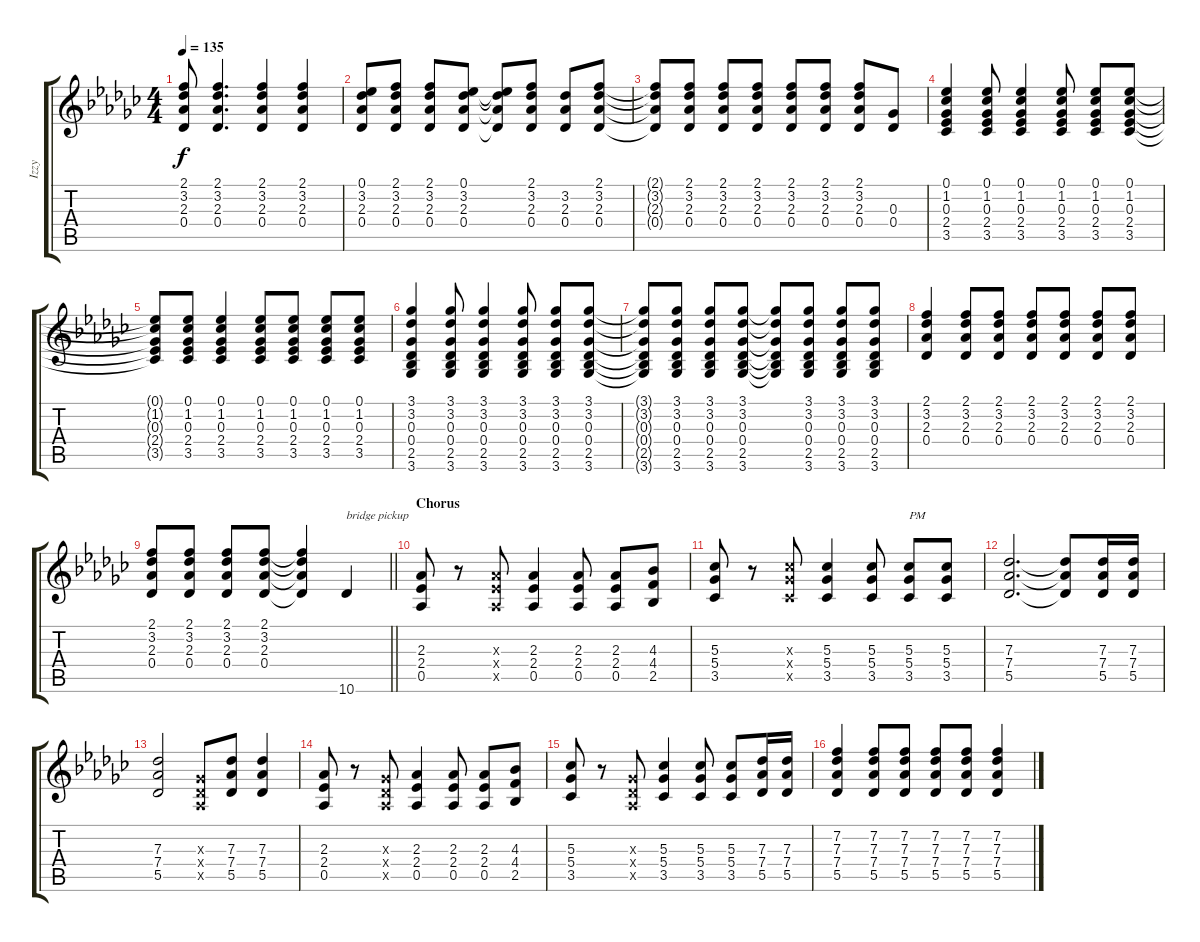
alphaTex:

\track ("Izzy" "Izzy") {instrument acousticguitarsteel}
\staff {score tabs}
\tuning (Eb4 Bb3 Gb3 Db3 Ab2 Eb2) {hide}
\ts (4 4)
\tempo 135
\clef g2
\ks gb
(2.1 3.2 2.3 0.4).8{dy f} (2.1 3.2 2.3 0.4).4{d} (2.1 3.2 2.3 0.4).4 (2.1 3.2 2.3 0.4).4 |
(0.1 3.2 2.3 0.4).8 (2.1 3.2 2.3 0.4).8 (2.1 3.2 2.3 0.4).8 (0.1 3.2 2.3 0.4).8 (0.1{t} 3.2{t} 2.3{t} 0.4{t}).8 (2.1 3.2 2.3 0.4).8 (3.2 2.3 0.4).8 (2.1 3.2 2.3 0.4).8 |
(2.1{t} 3.2{t} 2.3{t} 0.4{t}).8 (2.1 3.2 2.3 0.4).8 (2.1 3.2 2.3 0.4).8 (2.1 3.2 2.3 0.4).8 (2.1 3.2 2.3 0.4).8 (2.1 3.2 2.3 0.4).8 (2.1 3.2 2.3 0.4).8 (0.3 0.4).8 |
(0.1 1.2 0.3 2.4 3.5).4 (0.1 1.2 0.3 2.4 3.5).8 (0.1 1.2 0.3 2.4 3.5).4 (0.1 1.2 0.3 2.4 3.5).8 (0.1 1.2 0.3 2.4 3.5).8 (0.1 1.2 0.3 2.4 3.5).8 |
(0.1{t} 1.2{t} 0.3{t} 2.4{t} 3.5{t}).8 (0.1 1.2 0.3 2.4 3.5).8 (0.1 1.2 0.3 2.4 3.5).4 (0.1 1.2 0.3 2.4 3.5).8 (0.1 1.2 0.3 2.4 3.5).8 (0.1 1.2 0.3 2.4 3.5).8 (0.1 1.2 0.3 2.4 3.5).8 |
(3.1 3.2 0.3 0.4 2.5 3.6).4 (3.1 3.2 0.3 0.4 2.5 3.6).8 (3.1 3.2 0.3 0.4 2.5 3.6).4 (3.1 3.2 0.3 0.4 2.5 3.6).8 (3.1 3.2 0.3 0.4 2.5 3.6).8 (3.1 3.2 0.3 0.4 2.5 3.6).8 |
(3.1{t} 3.2{t} 0.3{t} 0.4{t} 2.5{t} 3.6{t}).8 (3.1 3.2 0.3 0.4 2.5 3.6).8 (3.1 3.2 0.3 0.4 2.5 3.6).8 (3.1 3.2 0.3 0.4 2.5 3.6).8 (3.1{t} 3.2{t} 0.3{t} 0.4{t} 2.5{t} 3.6{t}).8 (3.1 3.2 0.3 0.4 2.5 3.6).8 (3.1 3.2 0.3 0.4 2.5 3.6).8 (3.1 3.2 0.3 0.4 2.5 3.6).8 |
(2.1 3.2 2.3 0.4).4 (2.1 3.2 2.3 0.4).8 (2.1 3.2 2.3 0.4).8 (2.1 3.2 2.3 0.4).8 (2.1 3.2 2.3 0.4).8 (2.1 3.2 2.3 0.4).8 (2.1 3.2 2.3 0.4).8 |
\barLineRight lightlight
(2.1 3.2 2.3 0.4).8 (2.1 3.2 2.3 0.4).8 (2.1 3.2 2.3 0.4).8 (2.1 3.2 2.3 0.4).8 (2.1{t} 3.2{t} 2.3{t} 0.4{t}).4 10.6.4{txt "bridge pickup"} |
\section ("" "Chorus")
(2.3 2.4 0.5).8{instrument overdrivenguitar} r.8 (2.3{x} 2.4{x} 0.5{x}).8 (2.3 2.4 0.5).4 (2.3 2.4 0.5).8 (2.3 2.4 0.5).8 (4.3 4.4 2.5).8 |
(5.3 5.4 3.5).8 r.8 (5.3{x} 5.4{x} 3.5{x}).8 (5.3 5.4 3.5).4 (5.3 5.4 3.5).8 (5.3 5.4 3.5).8{txt "PM"} (5.3 5.4 3.5).8 |
(7.3 7.4 5.5).2{d} (7.3{t} 7.4{t} 5.5{t}).8 (7.3 7.4 5.5).16 (7.3 7.4 5.5).16 |
(7.3 7.4 5.5).2 (0.3{x} 0.4{x} 0.5{x}).8 (7.3 7.4 5.5).8 (7.3 7.4 5.5).4 |
(2.3 2.4 0.5).8 r.8 (0.3{x} 0.4{x} 0.5{x}).8 (2.3 2.4 0.5).4 (2.3 2.4 0.5).8 (2.3 2.4 0.5).8 (4.3 4.4 2.5).8 |
(5.3 5.4 3.5).8 r.8 (0.3{x} 0.4{x} 0.5{x}).8 (5.3 5.4 3.5).4 (5.3 5.4 3.5).8 (5.3 5.4 3.5).8 (7.3 7.4 5.5).16 (7.3 7.4 5.5).16 |
(7.2 7.3 7.4 5.5).4 (7.2 7.3 7.4 5.5).8 (7.2 7.3 7.4 5.5).8 (7.2 7.3 7.4 5.5).8 (7.2 7.3 7.4 5.5).8 (7.2 7.3 7.4 5.5).4
